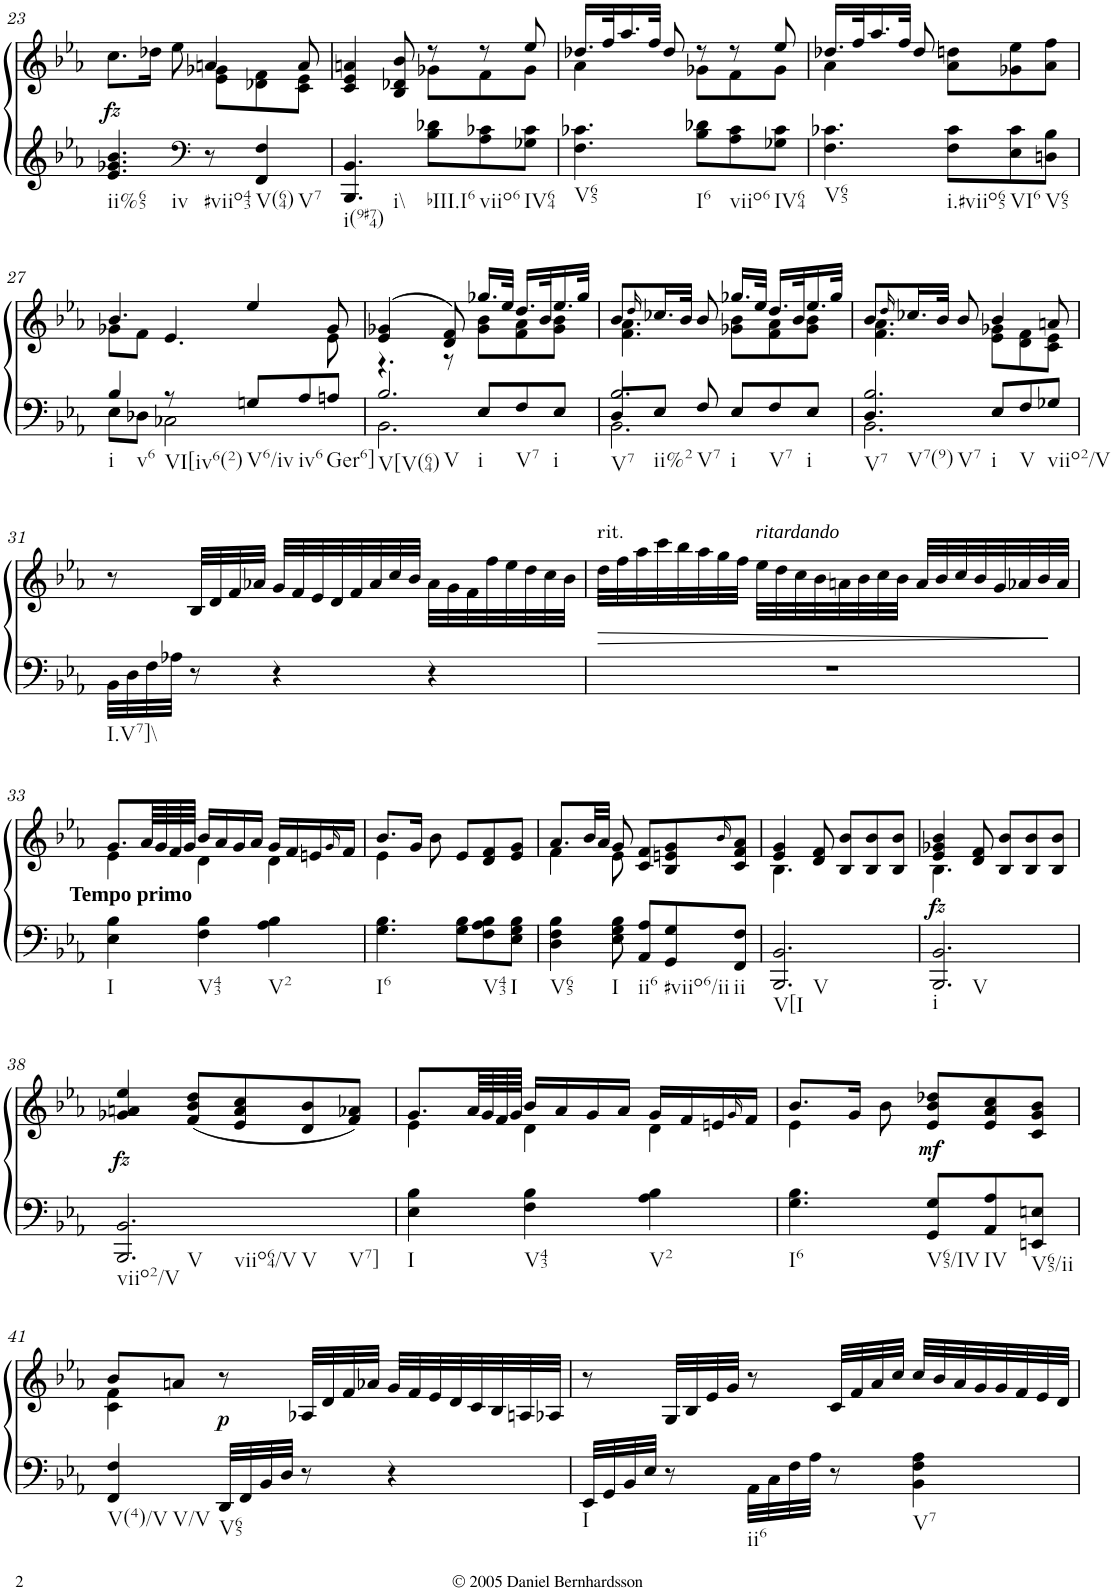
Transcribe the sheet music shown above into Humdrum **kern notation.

**kern	**kern	**dynam
*part1	*part1	*part1
*staff2	*staff1	*staff1/2
*I"Piano	*	*
*I'Pno.	*	*
!!LO:PB:g=z
*clefG2	*clefG2	*
*k[b-e-a-]	*k[b-e-a-]	*
*E-:	*E-:	*
*M3/4	*M3/4	*
=23	=23	=23
*	*^	*
!LO:TX:b:t=ii%65	!	!	!
!LO:TX:b:t=iv	!	!	!
!	!	!	!LO:DY:b
4.e-/ 4.g-X/ 4.b-/	8.cc\L	4ryy	fz
.	16dd-X\Jk	.	.
.	8ee-\	8ryy	.
*clefF4	*	*	*
!LO:TX:b:t=#viio43	!	!	!
8r	4an/	8e-\ 8g-X\L	.
!LO:TX:b:t=V(64)	!	!	!
!LO:TX:b:t=V7	!	!	!
4FF/ 4F/	.	8d-X\ 8f\	.
.	8a/	8c\ 8e-\J	.
=24	=24	=24	=24
!LO:TX:b:t=i(9#74)	!	!	!
!LO:TX:b:t=i\\	!	!	!
4.BBB-/ 4.BB-/	4c/ 4e-/ 4an/	4ryy	.
.	8B-/ 8d-X/ 8b-/	8ryy	.
!LO:TX:b:t=bIII.I6	!	!	!
8B-\ 8d-X\L	8r	8g-X\L	.
!LO:TX:b:t=viio6	!	!	!
8A-\ 8c-X\	8r	8f\	.
!LO:TX:b:t=IV64	!	!	!
8G-X\ 8c-\J	8ee-/	8g-\J	.
=25	=25	=25	=25
!LO:TX:b:t=V65	!	!	!
4.F\ 4.c-X\	16.dd-X/LL	4a-\	.
.	32ff/K	.	.
.	16.aa-/	.	.
.	32ff/JJk	.	.
.	8dd-/	8ryy	.
!LO:TX:b:t=I6	!	!	!
8B-\ 8d-X\L	8r	8g-X\L	.
!LO:TX:b:t=viio6	!	!	!
8A-\ 8c-\	8r	8f\	.
!LO:TX:b:t=IV64	!	!	!
8G-X\ 8c-\J	8ee-/	8g-\J	.
=26	=26	=26	=26
!LO:TX:b:t=V65	!	!	!
4.F\ 4.c-X\	16.dd-X/LL	4a-\	.
.	32ff/K	.	.
.	16.aa-/	.	.
.	32ff/JJk	.	.
.	8dd-/	4ryy	.
!LO:TX:b:t=i.#viio65	!	!	!
8F\ 8c-\L	8a-\ 8ddn\L	.	.
!LO:TX:b:t=VI6	!	!	!
8E-\ 8c-\	8g-X\ 8ee-\	4ryy	.
!LO:TX:b:t=V65	!	!	!
8Dn\ 8B-\J	8a-\ 8ff\J	.	.
!!LO:LB:g=z	!!
=27	=27	=27	=27
*^	*	*	*
!LO:TX:b:t=i	!	!	!	!
!LO:TX:b:t=v6	!	!	!	!
4B-/	8E-\L	4.b-/	8g-X\L	.
.	8D-X\J	.	8f\J	.
!LO:TX:b:t=VI[iv6(2)	!	!	!	!
8r	2C-X\	.	4.e-/	.
!LO:TX:b:t=V6/iv	!	!	!	!
8Gn/L	.	4ee-/	.	.
!LO:TX:b:t=iv6	!	!	!	!
8A-/	.	.	.	.
!LO:TX:b:t=Ger6]	!	!	!	!
8An/J	.	8g-/	8e-\	.
=28	=28	=28	=28	=28
*	*^	*	*	*
!LO:TX:b:t=V[V(64)	!	!	!	!	!
!LO:TX:b:t=V	!	!	!	!	!
4.r	2.BB-\	2.B-/	(4e-/ 4g-X/	4ryy	.
.	.	.	8d/ 8f/)	8r	.
!LO:TX:b:t=i	!	!	!	!	!
8E-/L	.	.	16.gg-X/LL	8g-\ 8b-\L	.
.	.	.	32ee-/JJk	.	.
!LO:TX:b:t=V7	!	!	!	!	!
8F/	.	.	16.dd/LL	8f\ 8a-\	.
.	.	.	32b-/K	.	.
!LO:TX:b:t=i	!	!	!	!	!
8E-/J	.	.	16.ee-/	8g-\ 8b-\J	.
.	.	.	32gg-/JJk	.	.
=29	=29	=29	=29	=29	=29
!LO:TX:b:t=V7	!	!	!	!	!
8D/L	2.BB-\	2.B-/	8b-/L	4.f\ 4.a-\	.
.	.	.	16qdd/	.	.
!LO:TX:b:t=ii%2	!	!	!	!	!
8E-/J	.	.	16.cc-X/L	.	.
.	.	.	32b-/JJk	.	.
!LO:TX:b:t=V7	!	!	!	!	!
8F/	.	.	8b-/	.	.
!LO:TX:b:t=i	!	!	!	!	!
8E-/L	.	.	16.gg-X/LL	8g-X\ 8b-\L	.
.	.	.	32ee-/JJk	.	.
!LO:TX:b:t=V7	!	!	!	!	!
8F/	.	.	16.dd/LL	8f\ 8a-\	.
.	.	.	32b-/K	.	.
!LO:TX:b:t=i	!	!	!	!	!
8E-/J	.	.	16.ee-/	8g-\ 8b-\J	.
.	.	.	32gg-/JJk	.	.
=30	=30	=30	=30	=30	=30
!LO:TX:b:t=V7	!	!	!	!	!
!LO:TX:b:t=V7(9)	!	!	!	!	!
!LO:TX:b:t=V7	!	!	!	!	!
4.D/	2.BB-\	2.B-/	8b-/L	4.f\ 4.a-\	.
.	.	.	16qdd/	.	.
.	.	.	16.cc-X/L	.	.
.	.	.	32b-/JJk	.	.
.	.	.	8b-/	.	.
!LO:TX:b:t=i	!	!	!	!	!
8E-/L	.	.	4b-/	8e-\ 8g-X\L	.
!LO:TX:b:t=V	!	!	!	!	!
8F/	.	.	.	8d\ 8f\	.
!LO:TX:b:t=viio2/V	!	!	!	!	!
8G-X/J	.	.	8an/	8c\ 8e-\J	.
*v	*v	*v	*	*	*
!!LO:LB:g=z
=31	=31	=31	=31
!LO:TX:b:t=I.V7]\\	!	!	!
*	*v	*v	*
32BB-\LLL	8r	.
32D\	.	.
32F\	.	.
32A-X\JJJ	.	.
8r	32B-/LLL	.
.	32d/	.
.	32f/	.
.	32a-X/JJJ	.
4r	32g/LLL	.
.	32f/	.
.	32e-/	.
.	32d/	.
.	32f/	.
.	32a-/	.
.	32cc/	.
.	32b-/JJJ	.
4r	32a-\LLL	.
.	32g\	.
.	32f\	.
.	32ff\	.
.	32ee-\	.
.	32dd\	.
.	32cc\	.
.	32b-\JJJ	.
=32	=32	=32
!	!LO:TX:a:t=rit.	!
!	!	!LO:HP:b
2.r	32dd\LLL	>
.	32ff\	.
.	32aa-\	.
.	32ccc\	.
.	32bb-\	.
.	32aa-\	.
.	32gg\	.
.	32ff\JJJ	.
!	!LO:TX:a:i:t=ritardando	!
.	32ee-\LLL	.
.	32dd\	.
.	32cc\	.
.	32b-\	.
.	32an\	.
.	32b-\	.
.	32cc\	.
.	32b-\JJJ	.
.	32a/LLL	.
.	32b-/	.
.	32cc/	.
.	32b-/	.
.	32g/	.
.	32a-X/	.
.	32b-/	.
.	32a-/JJJ	]
!!LO:LB:g=z
=33	=33	=33
*	*^	*
!	!LO:TX:b:B:t=Tempo primo	!	!
!LO:TX:b:t=I	!	!	!
4E-\ 4B-\	8.g/L	4e-\	.
.	64a-/LLL	.	.
.	64g/	.	.
.	64f/	.	.
.	64g/JJJJ	.	.
!LO:TX:b:t=V43	!	!	!
4F\ 4B-\	16b-/LL	4d\	.
.	16a-/	.	.
.	16g/	.	.
.	16a-/JJ	.	.
!LO:TX:b:t=V2	!	!	!
4A-\ 4B-\	16g/LL	4d\	.
.	16f/	.	.
.	16en/	.	.
.	16qg/	.	.
.	16f/JJ	.	.
=34	=34	=34	=34
!LO:TX:b:t=I6	!	!	!
4.G\ 4.B-\	8.b-/L	4e-\	.
.	16g/Jk	.	.
.	8b-\	4ryy	.
8G\ 8B-\L	8e-/L	.	.
!LO:TX:b:t=V43	!	!	!
8F\ 8A-\ 8B-\	8d/ 8f/	4ryy	.
!LO:TX:b:t=I	!	!	!
8E-\ 8G\ 8B-\J	8e-/ 8g/J	.	.
=35	=35	=35	=35
!LO:TX:b:t=V65	!	!	!
4D\ 4F\ 4B-\	8.a-/L	4f\	.
.	32b-/LL	.	.
.	32a-/JJJ	.	.
!LO:TX:b:t=I	!	!	!
8E-\ 8G\ 8B-\	8g/	8e-\	.
!LO:TX:b:t=ii6	!	!	!
8AA-/ 8A-/L	8c/ 8f/L	8ryy	.
!LO:TX:b:t=#viio6/ii	!	!	!
8GG/ 8G/	8B-/ 8en/ 8g/	4ryy	.
.	16qb-/	.	.
!LO:TX:b:t=ii	!	!	!
8FF/ 8F/J	8c/ 8f/ 8a-/J	.	.
=36	=36	=36	=36
!LO:TX:b:t=V[I	!	!	!
!LO:TX:b:t=V	!	!	!
2.BBB-/ 2.BB-/	4e-/ 4g/	4.B-\	.
.	8d/ 8f/	.	.
.	8B-/ 8b-/L	8ryy	.
.	8B-/ 8b-/	4ryy	.
.	8B-/ 8b-/J	.	.
=37	=37	=37	=37
!LO:TX:b:t=i	!	!	!
!LO:TX:b:t=V	!	!	!
!	!	!	!LO:DY:b
2.BBB-/ 2.BB-/	4e-/ 4g-X/ 4b-/	4.B-\	fz
.	8d/ 8f/	.	.
.	8B-/ 8b-/L	8ryy	.
.	8B-/ 8b-/	4ryy	.
.	8B-/ 8b-/J	.	.
*	*v	*v	*
!!LO:LB:g=z
=38	=38	=38
!LO:TX:b:t=viio2/V	!	!
!LO:TX:b:t=V	!	!
!LO:TX:b:t=viio64/V	!	!
!LO:TX:b:t=V	!	!
!LO:TX:b:t=V7]	!	!
!	!	!LO:DY:b
2.BBB-/ 2.BB-/	4g-X/ 4an/ 4ee-/	fz
.	(8f/ 8b-/ 8dd/L	.
.	8e-/ 8a/ 8cc/	.
.	8d/ 8b-/	.
.	8f/ 8a-X/J)	.
=39	=39	=39
*	*^	*
!LO:TX:b:t=I	!	!	!
4E-\ 4B-\	8.g/L	4e-\	.
.	64a-/LLL	.	.
.	64g/	.	.
.	64f/	.	.
.	64g/JJJJ	.	.
!LO:TX:b:t=V43	!	!	!
4F\ 4B-\	16b-/LL	4d\	.
.	16a-/	.	.
.	16g/	.	.
.	16a-/JJ	.	.
!LO:TX:b:t=V2	!	!	!
4A-\ 4B-\	16g/LL	4d\	.
.	16f/	.	.
.	16en/	.	.
.	16qg/	.	.
.	16f/JJ	.	.
=40	=40	=40	=40
!LO:TX:b:t=I6	!	!	!
4.G\ 4.B-\	8.b-/L	4e-\	.
.	16g/Jk	.	.
.	8b-\	4ryy	.
!LO:TX:b:t=V65/IV	!	!	!
!	!	!	!LO:DY:b
8GG/ 8G/L	8e-/ 8b-/ 8dd-X/L	.	mf
!LO:TX:b:t=IV	!	!	!
8AA-/ 8A-/	8e-/ 8a-/ 8cc/	4ryy	.
!LO:TX:b:t=V65/ii	!	!	!
8EEn/ 8En/J	8c/ 8g/ 8b-/J	.	.
!!LO:LB:g=z	!!
=41	=41	=41	=41
!LO:TX:b:t=V(4)/V	!	!	!
!LO:TX:b:t=V/V	!	!	!
4FF/ 4F/	8b-/L	4c\ 4f\	.
.	8an/J	.	.
!LO:TX:b:t=V65	!	!	!
!	!	!	!LO:DY:b
32DD/LLL	8r	4ryy	p
32FF/	.	.	.
32BB-/	.	.	.
32D/JJJ	.	.	.
8r	32A-X/LLL	.	.
.	32d/	.	.
.	32f/	.	.
.	32a-X/JJJ	.	.
4r	32g/LLL	4ryy	.
.	32f/	.	.
.	32e-/	.	.
.	32d/	.	.
.	32c/	.	.
.	32B-/	.	.
.	32An/	.	.
.	32A-X/JJJ	.	.
*	*v	*v	*
=42	=42	=42
!LO:TX:b:t=I	!	!
32EE-/LLL	8r	.
32GG/	.	.
32BB-/	.	.
32E-/JJJ	.	.
8r	32G/LLL	.
.	32B-/	.
.	32e-/	.
.	32g/JJJ	.
!LO:TX:b:t=ii6	!	!
32AA-\LLL	8r	.
32C\	.	.
32F\	.	.
32A-\JJJ	.	.
8r	32c/LLL	.
.	32f/	.
.	32a-/	.
.	32cc/JJJ	.
!LO:TX:b:t=V7	!	!
4BB-\ 4F\ 4A-\	32cc/LLL	.
.	32b-/	.
.	32a-/	.
.	32g/	.
.	32g/	.
.	32f/	.
.	32e-/	.
.	32d/JJJ	.
=	=	=
*-	*-	*-
